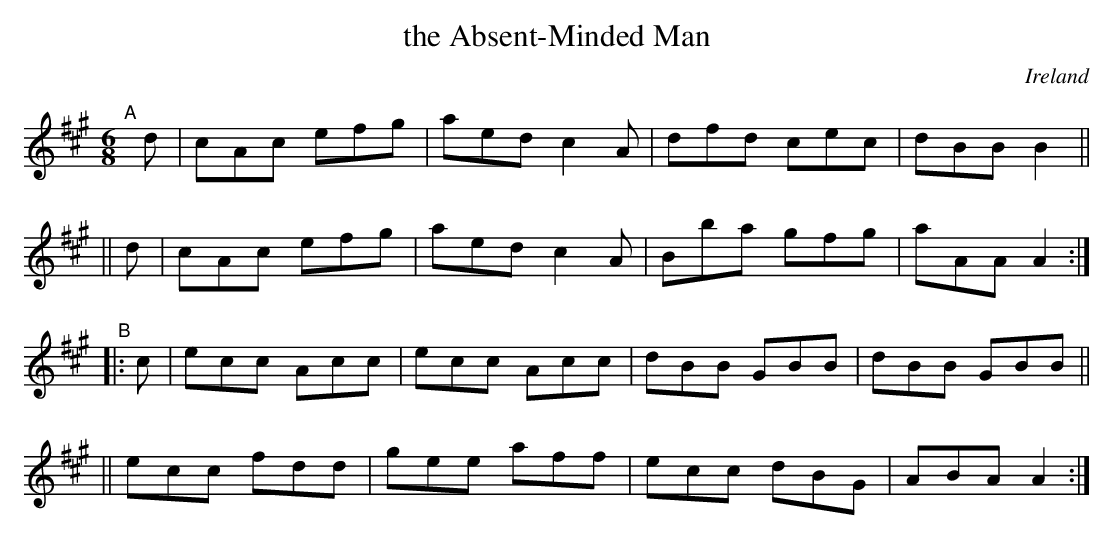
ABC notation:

X:1
T: the Absent-Minded Man
O: Ireland
M: 6/8
L: 1/8
K: A
"^A"\
[|]d | cAc efg | aed c2A | dfd cec | dBB B2 ||
|| d | cAc efg | aed c2A | Bba gfg | aAA A2 :|
"^B"|: c \
 | ecc Acc | ecc Acc | dBB GBB | dBB GBB ||
|| ecc fdd | gee aff | ecc dBG | ABA A2 :|
